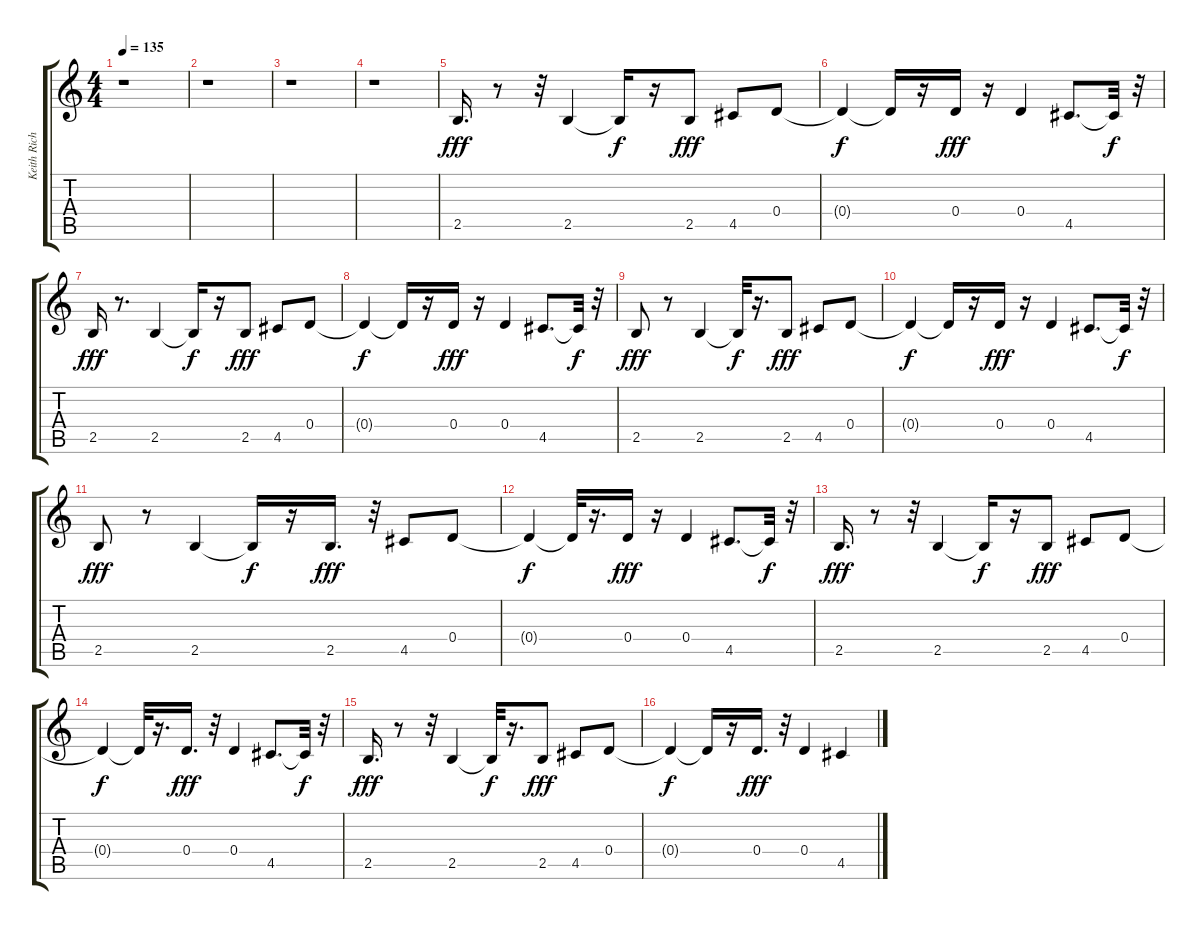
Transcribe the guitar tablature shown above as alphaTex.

\track ("Keith Richards - Lead" "Keith Rich") {instrument overdrivenguitar}
\staff {score tabs}
\tuning (E4 B3 G3 D3 A2 E2) {hide}
\ts (4 4)
\tempo 135
\clef g2
\ks c
r.1{dy f} |
r.1 |
r.1 |
r.1 |
2.5.16{d dy fff} r.8 r.32 2.5.4 2.5{t}.16{dy f} r.16 2.5.8{dy fff} 4.5.8 0.4.8 |
0.4{t}.4{dy f} 0.4{t}.16 r.16 0.4.16{dy fff} r.16 0.4.4 4.5.8{d} 4.5{t}.32{dy f} r.32 |
2.5.16{dy fff} r.8{d} 2.5.4 2.5{t}.16{dy f} r.16 2.5.8{dy fff} 4.5.8 0.4.8 |
0.4{t}.4{dy f} 0.4{t}.16 r.16 0.4.16{dy fff} r.16 0.4.4 4.5.8{d} 4.5{t}.32{dy f} r.32 |
2.5.8{dy fff} r.8 2.5.4 2.5{t}.32{dy f} r.16{d} 2.5.8{dy fff} 4.5.8 0.4.8 |
0.4{t}.4{dy f} 0.4{t}.16 r.16 0.4.16{dy fff} r.16 0.4.4 4.5.8{d} 4.5{t}.32{dy f} r.32 |
2.5.8{dy fff} r.8 2.5.4 2.5{t}.16{dy f} r.16 2.5.16{d dy fff} r.32 4.5.8 0.4.8 |
0.4{t}.4{dy f} 0.4{t}.32 r.16{d} 0.4.16{dy fff} r.16 0.4.4 4.5.8{d} 4.5{t}.32{dy f} r.32 |
2.5.16{d dy fff} r.8 r.32 2.5.4 2.5{t}.16{dy f} r.16 2.5.8{dy fff} 4.5.8 0.4.8 |
0.4{t}.4{dy f} 0.4{t}.32 r.16{d} 0.4.16{d dy fff} r.32 0.4.4 4.5.8{d} 4.5{t}.32{dy f} r.32 |
2.5.16{d dy fff} r.8 r.32 2.5.4 2.5{t}.32{dy f} r.16{d} 2.5.8{dy fff} 4.5.8 0.4.8 |
0.4{t}.4{dy f} 0.4{t}.16 r.16 0.4.16{d dy fff} r.32 0.4.4 4.5.4
